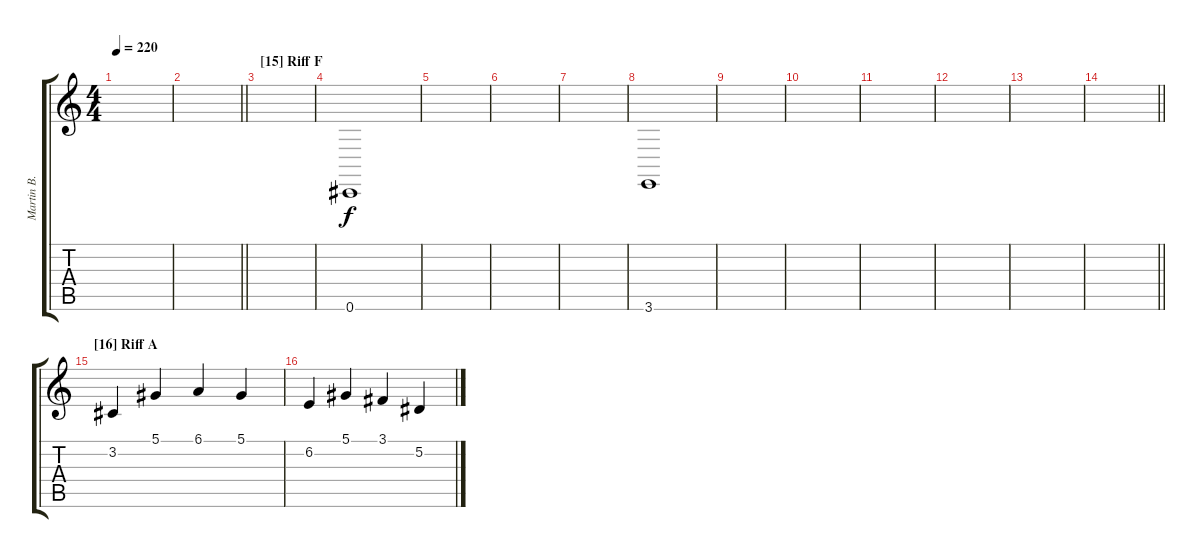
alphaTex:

\track ("Martin B." "Martin B.") {instrument fx4atmosphere}
\staff {score tabs}
\tuning (Eb4 Bb3 Gb3 Db3 Ab2 Db2) {hide}
\ts (4 4)
\tempo 220
\clef g2
\ks c
|
\barLineRight lightlight
|
\section ("" "[15] Riff F")
|
0.6.1{instrument fx2soundtrack} |
|
|
|
3.6.1 |
|
|
|
|
|
\barLineRight lightlight
|
\section ("" "[16] Riff A")
3.2.4{volume 10 instrument fx4atmosphere} 5.1.4 6.1.4 5.1.4 |
6.2.4 5.1.4 3.1.4 5.2.4
